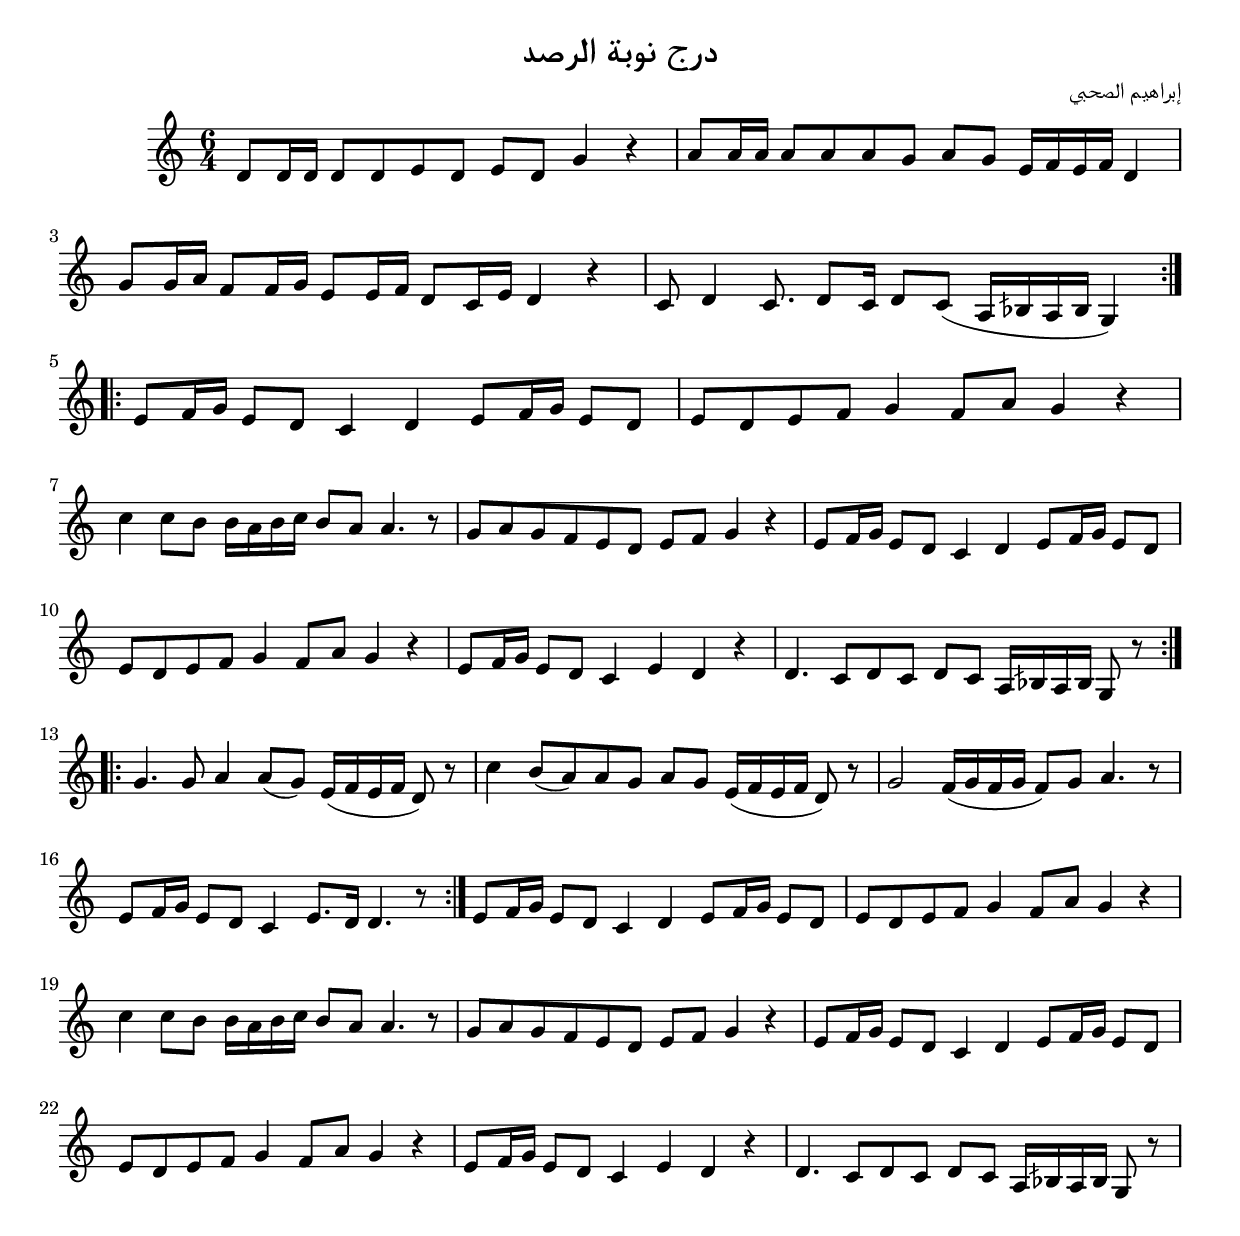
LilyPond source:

\language "italiano"
\include "arabic.ly"
\header {
  title = "درج نوبة الرصد"
  composer = "إبراهيم الصحبي"
}
refrain = \relative do
{
  mi'8 fa16 sol mi8 re do4 re mi8 fa16 sol mi8 re |
  mi re mi fa sol4 fa8 la sol4 r |
  do do8 si si16 la si do si8 la la4. r8 |
  sol la sol fa mi re mi fa sol4 r |
  mi8 fa16 sol mi8 re do4 re4 mi8 fa16 sol16 mi8 re |
  mi re mi fa sol4 fa8 la sol4 r |
  mi8 fa16 sol mi8 re do4 mi re r |
  re4. do8 re do re do la16 sisb la sisb sol8 r |
}
nota = \relative do' {
  \time 6/4
  \repeat volta 2
  {
    re8 re16 re re8 re mi re mi re sol4 r |
    la8 la16 la la8 la la sol8 la sol8 mi16 fa mi fa re4 |
    sol8 sol16 la fa8 fa16 sol mi8 mi16 fa re8 do16 mi re4 r |
    do8 re4 do8. re8 do16 re8 do8 (la16 sisb la sisb sol4) |
  }
  \repeat volta 3
  {
    \refrain
  }
  \repeat volta 3
  {
    sol'4. sol8 la4 la8 (sol) mi16 (fa mi fa re8) r8 |
    do'4 si8 (la) la sol la sol mi16 (fa mi fa re8) r |
    sol2 fa16 (sol fa sol fa8) sol la4. r8 |
    mi8 fa16 sol mi8 re do4 mi8. re16 re4. r8 |
  }
  \refrain
}

\book
{
  \score
   {
      \new Staff \with {midiInstrument = #"violin"} \nota
      \layout { }
    }
  \score
  {
    \new StaffGroup
    <<
      \new Staff \new DrumStaff \drummode
      {
        \time 6/4
        \repeat unfold 4 {bd4 bd sn sn sn sn8 sn}
      }
      \new Staff \with {midiInstrument = #"violin"} \nota
    >>
    \midi {
    \tempo 4 = 80
    }
  }
}